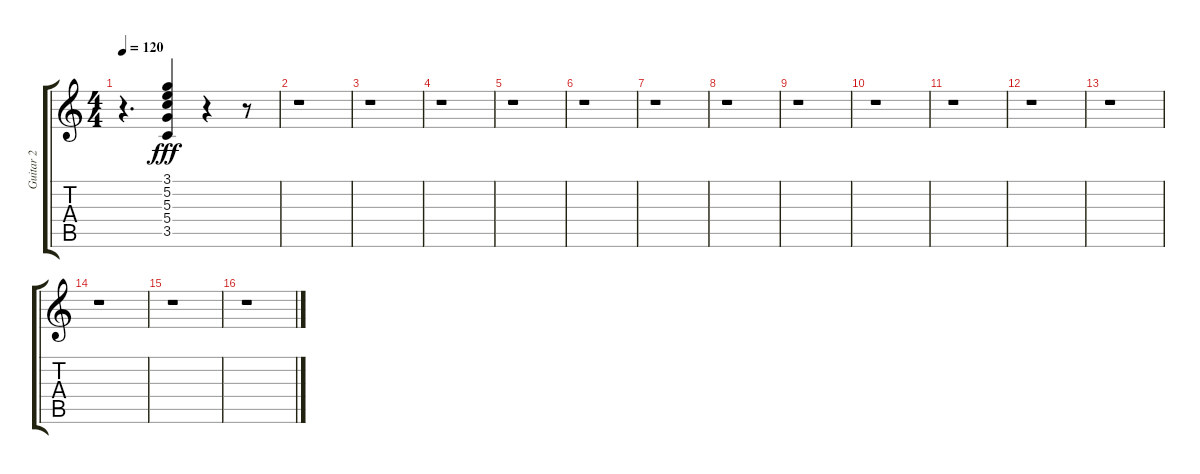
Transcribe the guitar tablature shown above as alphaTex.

\track ("Guitar 2" "Guitar 2") {instrument electricguitarmuted}
\staff {score tabs}
\tuning (E4 B3 G3 D3 A2 E2) {hide}
\ts (4 4)
\tempo 120
\clef g2
\ks c
r.4{d dy fff} (3.1 5.2 5.3 5.4 3.5).4 r.4 r.8 |
r.1 |
r.1 |
r.1 |
r.1 |
r.1 |
r.1 |
r.1 |
r.1 |
r.1 |
r.1 |
r.1 |
r.1 |
r.1 |
r.1 |
r.1
